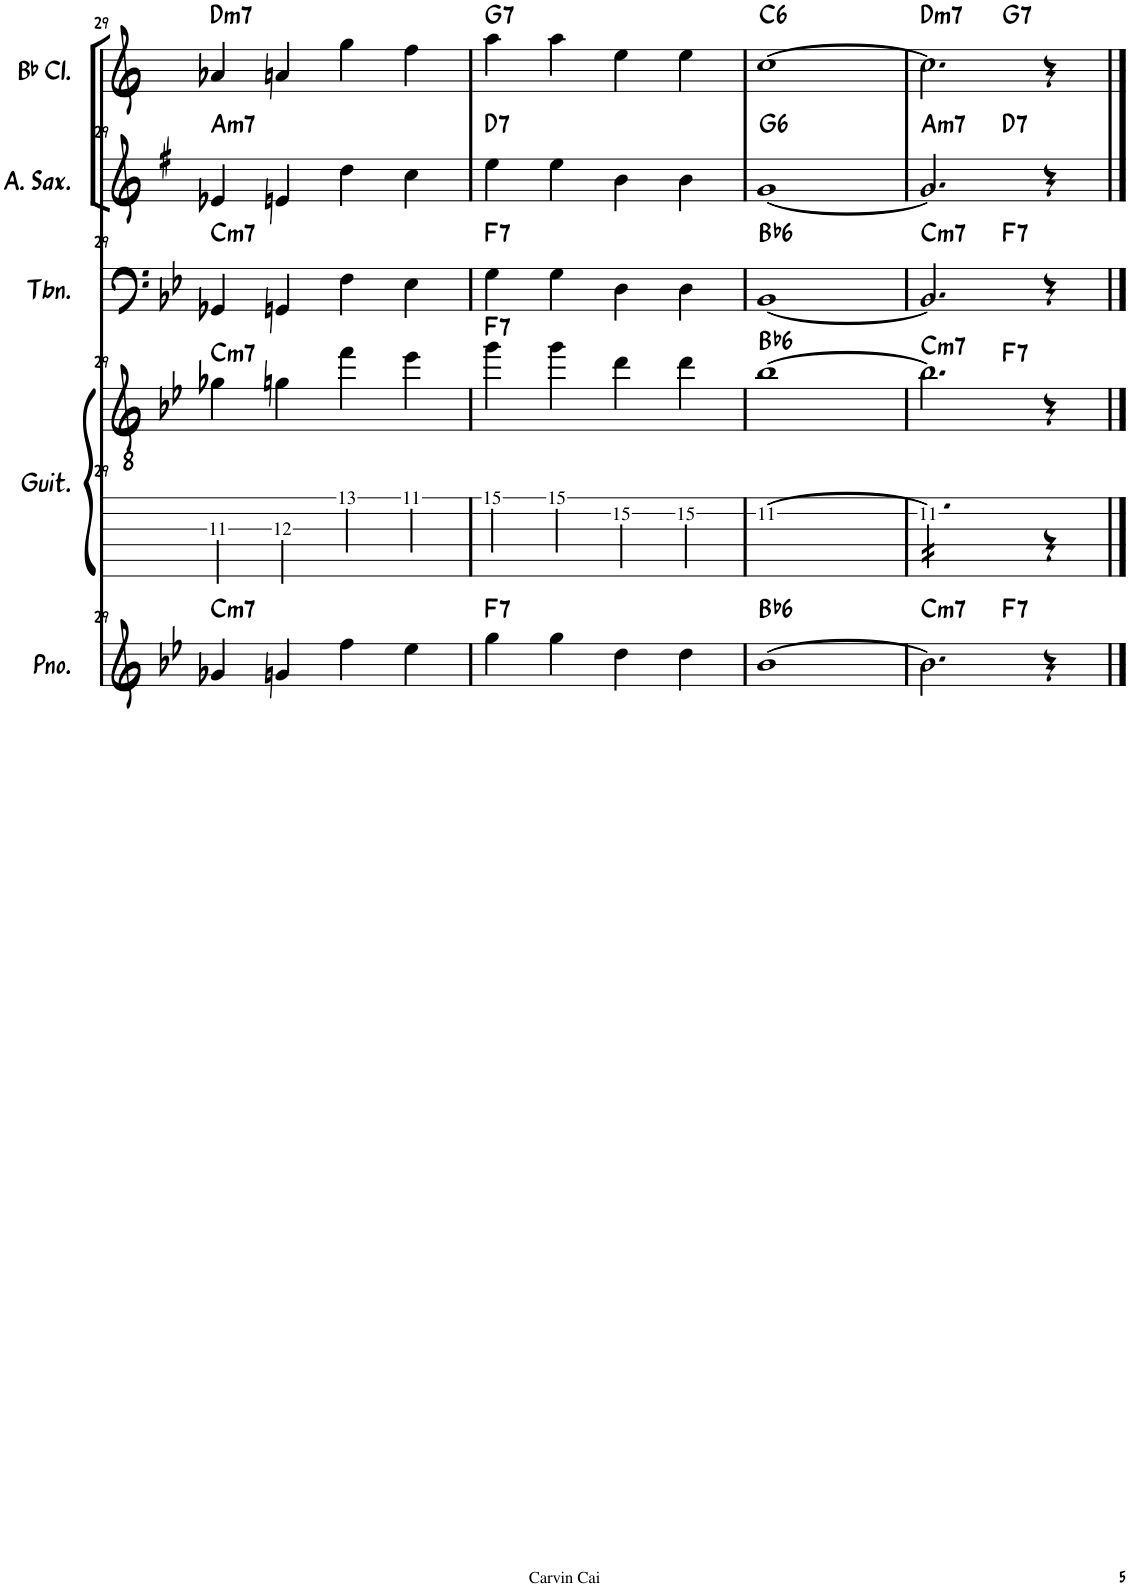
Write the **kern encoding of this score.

**kern	**harte	**kern	**kern	**harte	**kern	**harte	**kern	**harte	**kern	**harte
*part5	*part5	*part4	*part4	*part4	*part3	*part3	*part2	*part2	*part1	*part1
*staff6	*	*staff5	*staff4	*	*staff3	*	*staff2	*	*staff1	*
*I"钢琴	*	*I"原音吉他	*	*	*I"长号	*	*I"中音萨克斯	*	*I"降B调单簧管	*
!!LO:PB:g=z
*clefG2	*	*	*clefGv2	*	*clefF4	*	*clefG2	*	*clefG2	*
*	*	*	*	*	*	*	*Trd5c9	*	*Trd1c2	*
*k[b-e-]	*	*k[b-e-]	*k[b-e-]	*	*k[b-e-]	*	*k[f#]	*	*k[]	*
*M4/4	*	*M4/4	*M4/4	*	*M4/4	*	*M4/4	*	*M4/4	*
=29	=29	=29	=29	=29	=29	=29	=29	=29	=29	=29
!	!LO:H:kt=m7	!	!	!LO:H:kt=m7	!	!LO:H:kt=m7	!	!LO:H:kt=m7	!	!LO:H:kt=m7
4g-X/	C:min7	4g-X\	4g-X\	C:min7	4GG-X/	C:min7	4e-X/	A:min7	4a-X/	D:min7
4gn/	.	4g#X\	4gn\	.	4GGn/	.	4en/	.	4an/	.
4ff\	.	4ff\	4ff\	.	4F\	.	4dd\	.	4gg\	.
4ee-\	.	4ee-\	4ee-\	.	4E-\	.	4cc\	.	4ff\	.
=30	=30	=30	=30	=30	=30	=30	=30	=30	=30	=30
!	!LO:H:kt=7	!	!	!LO:H:kt=7	!	!LO:H:kt=7	!	!LO:H:kt=7	!	!LO:H:kt=7
4gg\	F:7	4gg\	4gg\	F:7	4G\	F:7	4ee\	D:7	4aa\	G:7
4gg\	.	4gg\	4gg\	.	4G\	.	4ee\	.	4aa\	.
4dd\	.	4dd\	4dd\	.	4D\	.	4b\	.	4ee\	.
4dd\	.	4dd\	4dd\	.	4D\	.	4b\	.	4ee\	.
=31	=31	=31	=31	=31	=31	=31	=31	=31	=31	=31
!	!LO:H:kt=6	!	!	!LO:H:kt=6	!	!LO:H:kt=6	!	!LO:H:kt=6	!	!LO:H:kt=6
[1b-	Bb:maj6	[1b-	[1b-	Bb:maj6	[1BB-	Bb:maj6	[1g	G:maj6	[1cc	C:maj6
=32	=32	=32	=32	=32	=32	=32	=32	=32	=32	=32
!	!LO:H:kt=m7	!	!	!LO:H:kt=m7	!	!LO:H:kt=m7	!	!LO:H:kt=m7	!	!LO:H:kt=m7
*^	*	*	*^	*	*^	*	*^	*	*^	*
2.b-\]	2ryy	C:min7	2.b-\]	2.b-\]	2ryy	C:min7	2.BB-/]	2ryy	C:min7	2.g/]	2ryy	A:min7	2.cc\]	2ryy	D:min7
!	!	!LO:H:kt=7	!	!	!	!LO:H:kt=7	!	!	!LO:H:kt=7	!	!	!LO:H:kt=7	!	!	!LO:H:kt=7
.	2ryy	F:7	.	.	2ryy	F:7	.	2ryy	F:7	.	2ryy	D:7	.	2ryy	G:7
4r	.	.	4r	4r	.	.	4r	.	.	4r	.	.	4r	.	.
*	*	*	*	*v	*v	*	*	*	*	*v	*v	*	*v	*v	*
*v	*v	*	*	*	*	*v	*v	*	*	*	*	*
==	==	==	==	==	==	==	==	==	==	==
*-	*-	*-	*-	*-	*-	*-	*-	*-	*-	*-
